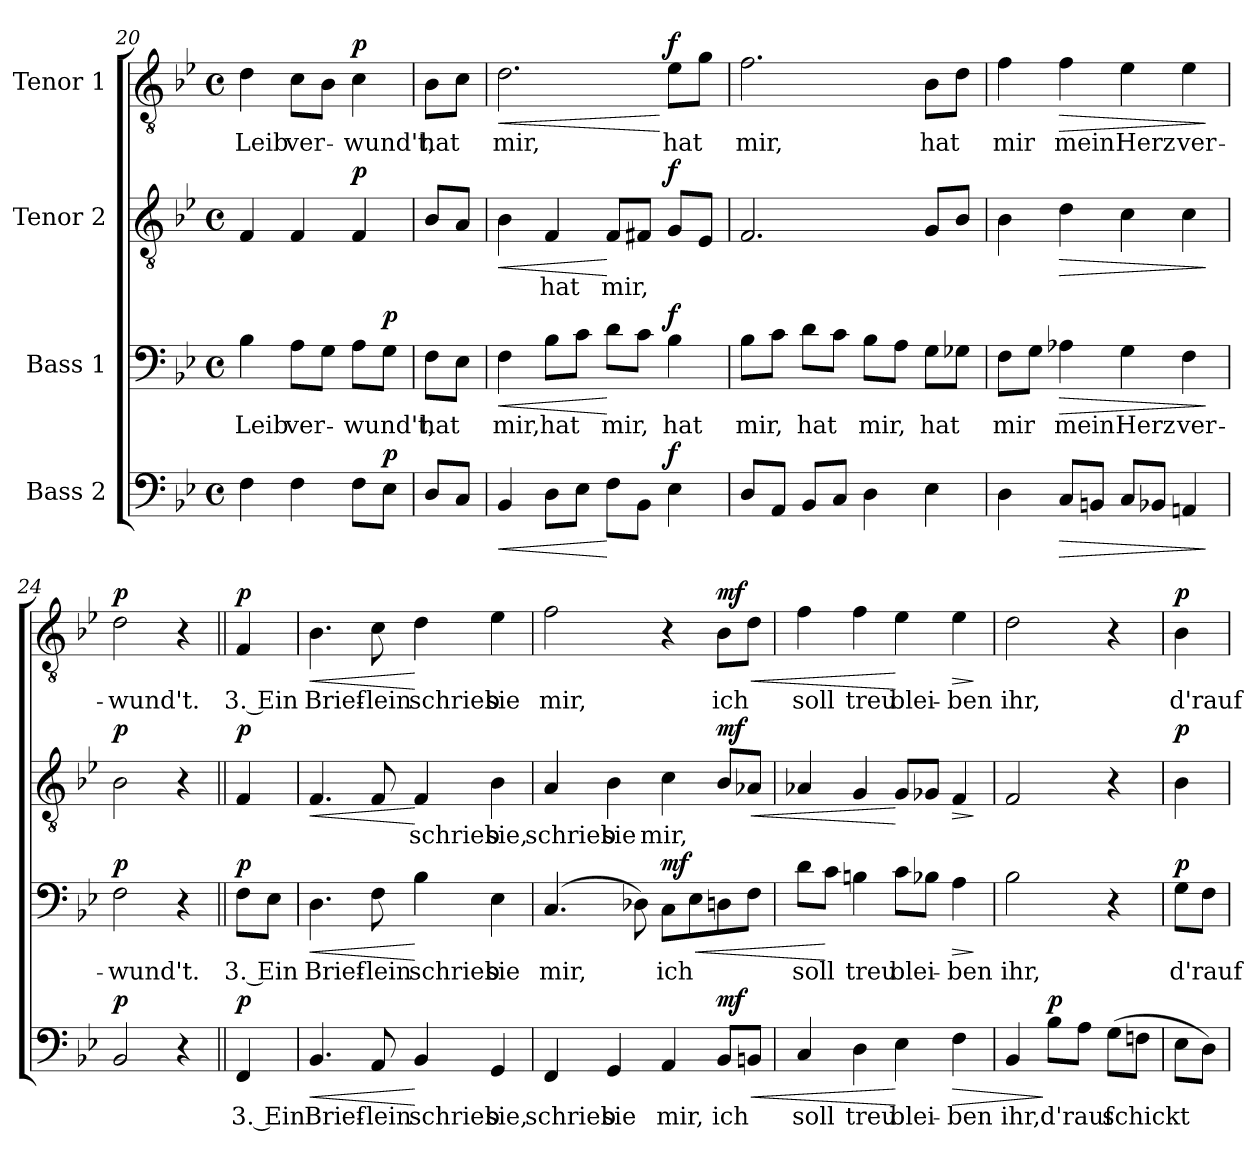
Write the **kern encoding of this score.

**kern	**text	**dynam	**kern	**text	**dynam	**kern	**text	**dynam	**kern	**text	**dynam
*part4	*part4	*part4	*part3	*part3	*part3	*part2	*part2	*part2	*part1	*part1	*part1
*staff4	*staff4	*staff4	*staff3	*staff3	*staff3	*staff2	*staff2	*staff2	*staff1	*staff1	*staff1
*I"Bass 2	*	*	*I"Bass 1	*	*	*I"Tenor 2	*	*	*I"Tenor 1	*	*
*clefF4	*	*	*clefF4	*	*	*clefGv2	*	*	*clefGv2	*	*
*k[b-e-]	*	*	*k[b-e-]	*	*	*k[b-e-]	*	*	*k[b-e-]	*	*
*M4/4	*	*	*M4/4	*	*	*M4/4	*	*	*M4/4	*	*
*met(c)	*	*	*met(c)	*	*	*met(c)	*	*	*met(c)	*	*
=20	=20	=20	=20	=20	=20	=20	=20	=20	=20	=20	=20
4F\	.	.	4B-\	Leib	.	4F/	.	.	4d\	Leib	.
4F\	.	.	8A\L	ver-	.	4F/	.	.	8c\L	ver-	.
.	.	.	8G\J	.	.	.	.	.	8B-\J	.	.
!	!	!	!	!	!	!	!	!LO:DY:a	!	!	!LO:DY:a
8F\L	.	.	8A\L	-wund't,	.	4F/	.	p	4c\	-wund't,	p
!	!	!LO:DY:a	!	!	!LO:DY:a	!	!	!	!	!	!
8E-\J	.	p	8G\J	.	p	.	.	.	.	.	.
!!LO:LB:g=z
=20X5	=20X5	=20X5	=20X5	=20X5	=20X5	=20X5	=20X5	=20X5	=20X5	=20X5	=20X5
8D/L	.	.	8F\L	hat	.	8B-/L	.	.	8B-\L	hat	.
8C/J	.	.	8E-\J	.	.	8A/J	.	.	8c\J	.	.
=21	=21	=21	=21	=21	=21	=21	=21	=21	=21	=21	=21
!	!	!LO:HP:b	!	!	!LO:HP:b	!	!	!LO:HP:b	!	!	!LO:HP:b
4BB-/	.	<	4F\	mir,	<	4B-\	.	<	2.d\	mir,	<
8D\L	.	.	8B-\L	hat	.	4F/	hat	.	.	.	.
8E-\J	.	.	8c\J	.	.	.	.	.	.	.	.
8F\L	.	[	8d\L	mir,	[	8F/L	mir,	[	.	.	.
8BB-\J	.	.	8c\J	.	.	8F#X/J	.	.	.	.	.
!	!	!LO:DY:a	!	!	!LO:DY:a	!	!	!LO:DY:a	!	!	!LO:DY:n=1:a
4E-\	.	f	4B-\	hat	f	8G/L	.	f	8e-\L	hat	[ f
.	.	.	.	.	.	8E-/J	.	.	8g\J	.	.
=22	=22	=22	=22	=22	=22	=22	=22	=22	=22	=22	=22
8D/L	.	.	8B-\L	mir,	.	2.F/	.	.	2.f\	mir,	.
8AA/J	.	.	8c\J	.	.	.	.	.	.	.	.
8BB-/L	.	.	8d\L	hat	.	.	.	.	.	.	.
8C/J	.	.	8c\J	.	.	.	.	.	.	.	.
4D\	.	.	8B-\L	mir,	.	.	.	.	.	.	.
.	.	.	8A\J	.	.	.	.	.	.	.	.
4E-\	.	.	8G\L	hat	.	8G/L	.	.	8B-\L	hat	.
.	.	.	8G-X\J	.	.	8B-/J	.	.	8d\J	.	.
=23	=23	=23	=23	=23	=23	=23	=23	=23	=23	=23	=23
4D\	.	.	8F\L	mir	.	4B-\	.	.	4f\	mir	.
.	.	.	8G\J	.	.	.	.	.	.	.	.
!	!	!LO:HP:b	!	!	!LO:HP:b	!	!	!LO:HP:b	!	!	!LO:HP:b
8C/L	.	>	4A-X\	mein	>	4d\	.	>	4f\	mein	>
8BBn/J	.	.	.	.	.	.	.	.	.	.	.
8C/L	.	.	4G\	Herz	.	4c\	.	.	4e-\	Herz	.
8BB-X/J	.	.	.	.	.	.	.	.	.	.	.
4AAn/	.	.	4F\	ver-	.	4c\	.	.	4e-\	ver-	.
.	.	]	.	.	]	.	.	]	.	.	]
=24	=24	=24	=24	=24	=24	=24	=24	=24	=24	=24	=24
!	!	!LO:DY:a	!	!	!LO:DY:a	!	!	!LO:DY:a	!	!	!LO:DY:a
2BB-/	.	p	2F\	-wund't.	p	2B-\	.	p	2d\	-wund't.	p
4r	.	.	4r	.	.	4r	.	.	4r	.	.
!!LO:PB:g=z
=24X6||	=24X6||	=24X6||	=24X6||	=24X6||	=24X6||	=24X6||	=24X6||	=24X6||	=24X6||	=24X6||	=24X6||
!	!	!LO:DY:a	!	!	!LO:DY:a	!	!	!LO:DY:a	!	!	!LO:DY:a
4FF/	3. Ein	p	8F\L	3. Ein	p	4F/	.	p	4F/	3. Ein	p
.	.	.	8E-\J	.	.	.	.	.	.	.	.
=25	=25	=25	=25	=25	=25	=25	=25	=25	=25	=25	=25
!	!	!LO:HP:b	!	!	!LO:HP:b	!	!	!LO:HP:b	!	!	!LO:HP:b
4.BB-/	Brief-	<	4.D\	Brief-	<	4.F/	.	<	4.B-\	Brief-	<
8AA/	-lein	.	8F\	-lein	.	8F/	.	.	8c\	-lein	.
4BB-/	schrieb	[	4B-\	schrieb	[	4F/	schrieb	[	4d\	schrieb	[
4GG/	sie,	.	4E-\	sie	.	4B-\	sie,	.	4e-\	sie	.
=26	=26	=26	=26	=26	=26	=26	=26	=26	=26	=26	=26
4FF/	schrieb	.	(4.C/	mir,	.	4A/	schrieb	.	2f\	mir,	.
4GG/	sie	.	.	.	.	4B-\	sie	.	.	.	.
.	.	.	8D-X\)	.	.	.	.	.	.	.	.
!	!	!	!	!	!LO:HP:b	!	!	!	!	!	!
!	!	!	!	!	!LO:DY:n=1:a	!	!	!	!	!	!
4AA/	mir,	.	8C\L	ich	< mf	4c\	mir,	.	4r	.	.
.	.	.	8E-\	.	.	.	.	.	.	.	.
!	!	!LO:HP:b	!	!	!	!	!	!LO:HP:b	!	!	!LO:HP:b
!	!	!LO:DY:n=1:a	!	!	!	!	!	!LO:DY:n=1:a	!	!	!LO:DY:n=1:a
8BB-/L	ich	< mf	8Dn\	.	.	8B-/L	.	< mf	8B-\L	ich	< mf
8BBn/J	.	.	8F\J	.	.	8A-X/J	.	.	8d\J	.	.
=27	=27	=27	=27	=27	=27	=27	=27	=27	=27	=27	=27
4C/	soll	.	8d\L	soll	.	4A-X/	.	.	4f\	soll	.
.	.	.	8c\J	.	[	.	.	.	.	.	.
4D\	treu	.	4Bn\	treu	.	4G/	.	.	4f\	treu	.
4E-\	blei-	[	8c\L	blei-	.	8G/L	.	[	4e-\	blei-	[
.	.	.	8B-X\J	.	.	8G-X/J	.	.	.	.	.
!	!	!LO:HP:b	!	!	!LO:HP:b	!	!	!LO:HP:b	!	!	!LO:HP:b
4F\	-ben	>	4A\	-ben	>	4F/	.	>	4e-\	-ben	>
.	.	.	.	.	]	.	.	]	.	.	]
=28	=28	=28	=28	=28	=28	=28	=28	=28	=28	=28	=28
4BB-/	ihr,	.	2B-\	ihr,	.	2F/	.	.	2d\	ihr,	.
!	!	!LO:DY:n=1:a	!	!	!	!	!	!	!	!	!
8B-\L	d'rauf	] p	.	.	.	.	.	.	.	.	.
8A\J	.	.	.	.	.	.	.	.	.	.	.
(8G\L	schickt	.	4r	.	.	4r	.	.	4r	.	.
8Fn\J	.	.	.	.	.	.	.	.	.	.	.
!!LO:LB:g=z
=28X7	=28X7	=28X7	=28X7	=28X7	=28X7	=28X7	=28X7	=28X7	=28X7	=28X7	=28X7
!	!	!	!	!	!LO:DY:a	!	!	!LO:DY:a	!	!	!LO:DY:a
8E-\L	.	.	8G\L	d'rauf	p	4B-\	.	p	4B-\	d'rauf	p
8D\J)	.	.	8F\J	.	.	.	.	.	.	.	.
=	=	=	=	=	=	=	=	=	=	=	=
*-	*-	*-	*-	*-	*-	*-	*-	*-	*-	*-	*-
